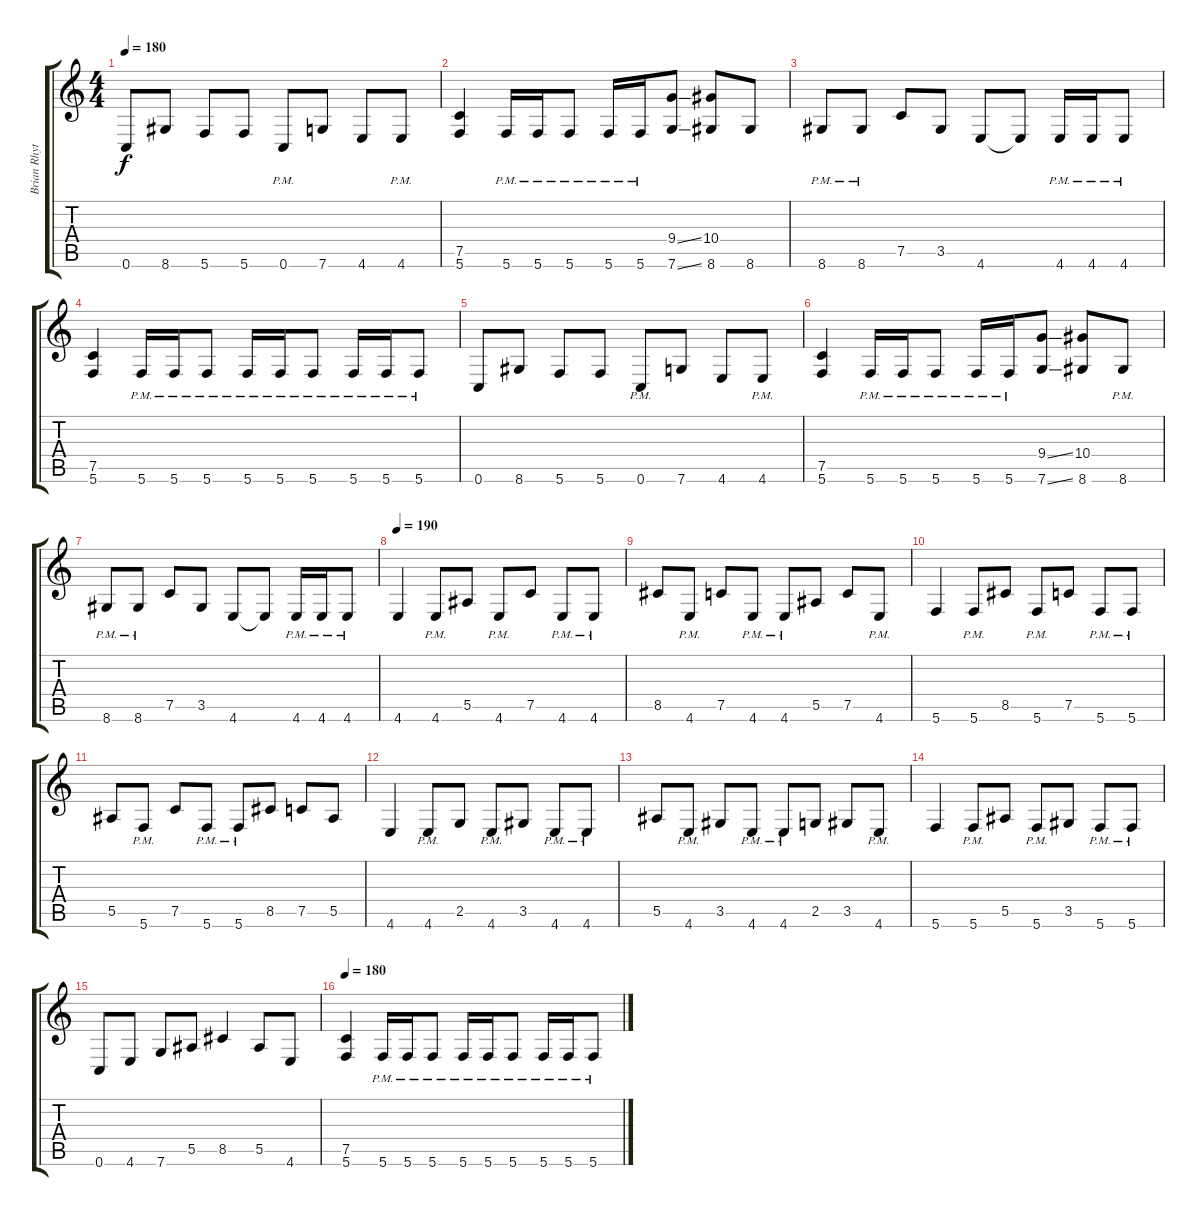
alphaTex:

\track ("Brian Rhythm" "Brian Rhyt") {instrument distortionguitar}
\staff {score tabs}
\tuning (C4 G3 Eb3 Bb2 F2 C2) {hide}
\ts (4 4)
\tempo 180
\clef g2
\ks c
0.6.8{dy f} 8.6.8 5.6.8 5.6.8 0.6{pm}.8 7.6.8 4.6.8 4.6{pm}.8 |
(7.5 5.6).4 5.6{pm}.16 5.6{pm}.16 5.6{pm}.8 5.6{pm}.16 5.6{pm}.16 (9.4{ss} 7.6{ss}).8 (10.4 8.6).8 8.6.8 |
8.6{pm}.8 8.6{pm}.8 7.5.8 3.5.8 4.6.8 4.6{t}.8 4.6{pm}.16 4.6{pm}.16 4.6{pm}.8 |
(7.5 5.6).4 5.6{pm}.16 5.6{pm}.16 5.6{pm}.8 5.6{pm}.16 5.6{pm}.16 5.6{pm}.8 5.6{pm}.16 5.6{pm}.16 5.6{pm}.8 |
0.6.8 8.6.8 5.6.8 5.6.8 0.6{pm}.8 7.6.8 4.6.8 4.6{pm}.8 |
(7.5 5.6).4 5.6{pm}.16 5.6{pm}.16 5.6{pm}.8 5.6{pm}.16 5.6{pm}.16 (9.4{ss} 7.6{ss}).8 (10.4 8.6).8 8.6{pm}.8 |
8.6{pm}.8 8.6{pm}.8 7.5.8 3.5.8 4.6.8 4.6{t}.8 4.6{pm}.16 4.6{pm}.16 4.6{pm}.8 |
\tempo 190
4.6.4 4.6{pm}.8 5.5.8 4.6{pm}.8 7.5.8 4.6{pm}.8 4.6{pm}.8 |
8.5.8 4.6{pm}.8 7.5.8 4.6{pm}.8 4.6{pm}.8 5.5.8 7.5.8 4.6{pm}.8 |
5.6.4 5.6{pm}.8 8.5.8 5.6{pm}.8 7.5.8 5.6{pm}.8 5.6{pm}.8 |
5.5.8 5.6{pm}.8 7.5.8 5.6{pm}.8 5.6{pm}.8 8.5.8 7.5.8 5.5.8 |
4.6.4 4.6{pm}.8 2.5.8 4.6{pm}.8 3.5.8 4.6{pm}.8 4.6{pm}.8 |
5.5.8 4.6{pm}.8 3.5.8 4.6{pm}.8 4.6{pm}.8 2.5.8 3.5.8 4.6{pm}.8 |
5.6.4 5.6{pm}.8 5.5.8 5.6{pm}.8 3.5.8 5.6{pm}.8 5.6{pm}.8 |
0.6.8 4.6.8 7.6.8 5.5.8 8.5.4 5.5.8 4.6.8 |
\tempo 180
(7.5 5.6).4 5.6{pm}.16 5.6{pm}.16 5.6{pm}.8 5.6{pm}.16 5.6{pm}.16 5.6{pm}.8 5.6{pm}.16 5.6{pm}.16 5.6{pm}.8
